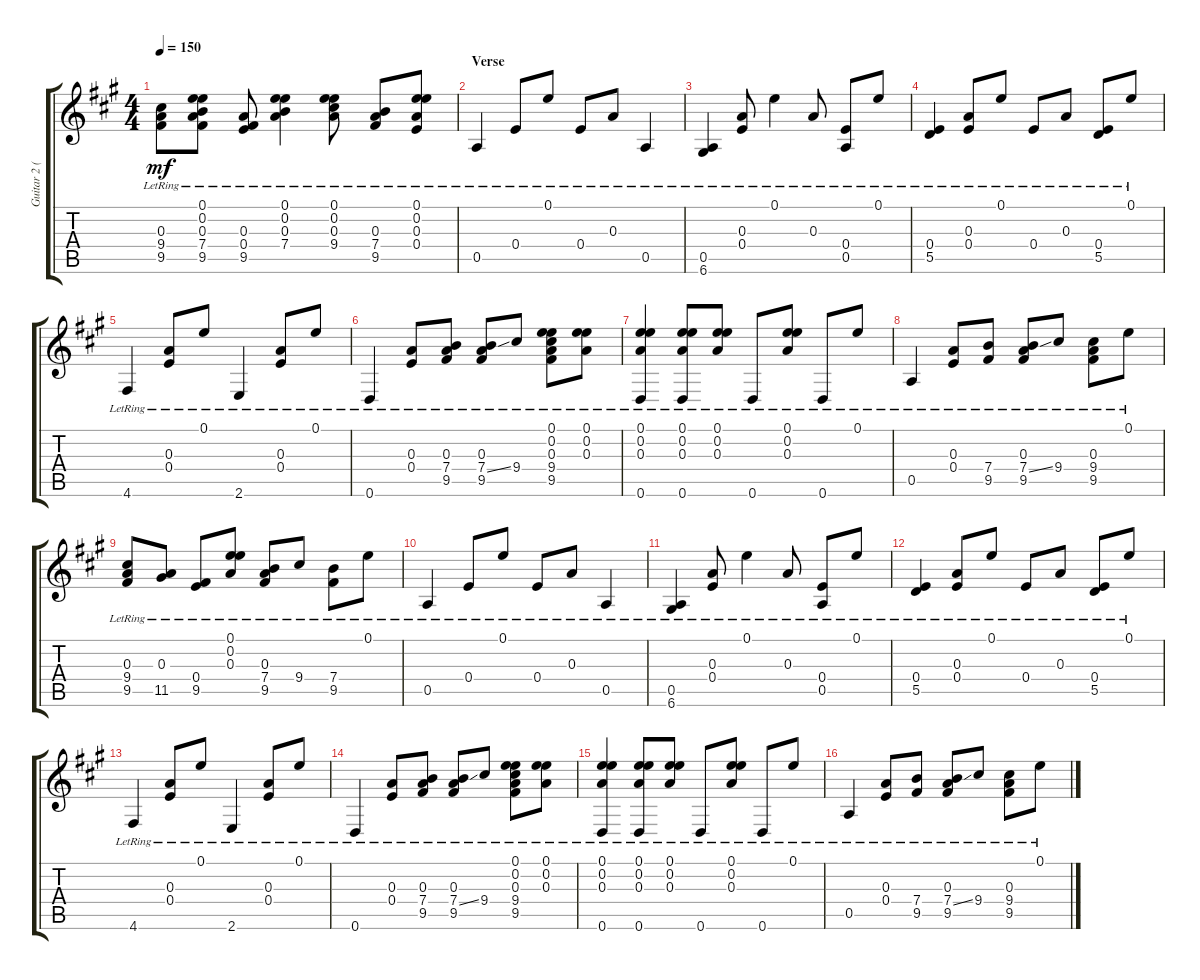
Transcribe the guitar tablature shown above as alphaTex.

\track ("Guitar 2 (DAEAEE)" "Guitar 2 (") {instrument acousticguitarsteel}
\staff {score tabs}
\tuning (E4 E4 A3 E3 A2 D2) {hide}
\ts (4 4)
\tempo 150
\clef g2
\ks a
(0.3{lr} 9.4{lr} 9.5{lr}).8{dy mf} (0.1{lr} 0.2{lr} 0.3{lr} 7.4{lr} 9.5{lr}).8 (0.3{lr} 0.4{lr} 9.5{lr}).8 (0.1{lr} 0.2{lr} 0.3{lr} 7.4{lr}).4 (0.1{lr} 0.2{lr} 0.3{lr} 9.4{lr}).8 (0.3{lr} 7.4{lr} 9.5{lr}).8 (0.1{lr} 0.2{lr} 0.3{lr} 0.4{lr}).8 |
\section ("" "Verse")
0.5{lr}.4 0.4{lr}.8 0.1{lr}.8 0.4{lr}.8 0.3{lr}.8 0.5{lr}.4 |
(0.5{lr} 6.6{lr}).4 (0.3{lr} 0.4{lr}).8 0.1{lr}.4 0.3{lr}.8 (0.4{lr} 0.5{lr}).8 0.1{lr}.8 |
(0.4{lr} 5.5{lr}).4 (0.3{lr} 0.4{lr}).8 0.1{lr}.8 0.4{lr}.8 0.3{lr}.8 (0.4{lr} 5.5{lr}).8 0.1{lr}.8 |
4.6{lr}.4 (0.3{lr} 0.4{lr}).8 0.1{lr}.8 2.6{lr}.4 (0.3{lr} 0.4{lr}).8 0.1{lr}.8 |
0.6{lr}.4 (0.3{lr} 0.4{lr}).8 (0.3{lr} 7.4{lr} 9.5{lr}).8 (0.3{lr} 7.4{ss} 9.5{lr}).8 9.4{lr}.8 (0.1{lr} 0.2{lr} 0.3{lr} 9.4{lr} 9.5{lr}).8 (0.1{lr} 0.2{lr} 0.3{lr}).8 |
(0.1{lr} 0.2{lr} 0.3{lr} 0.6{lr}).4 (0.1{lr} 0.2{lr} 0.3{lr} 0.6{lr}).8 (0.1{lr} 0.2{lr} 0.3{lr}).8 0.6{lr}.8 (0.1{lr} 0.2{lr} 0.3{lr}).8 0.6{lr}.8 0.1{lr}.8 |
0.5{lr}.4 (0.3{lr} 0.4{lr}).8 (7.4{lr} 9.5{lr}).8 (0.3{lr} 7.4{ss} 9.5{lr}).8 9.4{lr}.8 (0.3{lr} 9.4{lr} 9.5{lr}).8 0.1{lr}.8 |
(0.3{lr} 9.4{lr} 9.5{lr}).8 (0.3{lr} 11.5{lr}).8 (0.4{lr} 9.5{lr}).8 (0.1{lr} 0.2{lr} 0.3{lr}).8 (0.3{lr} 7.4{lr} 9.5{lr}).8 9.4{lr}.8 (7.4{lr} 9.5{lr}).8 0.1{lr}.8 |
0.5{lr}.4 0.4{lr}.8 0.1{lr}.8 0.4{lr}.8 0.3{lr}.8 0.5{lr}.4 |
(0.5{lr} 6.6{lr}).4 (0.3{lr} 0.4{lr}).8 0.1{lr}.4 0.3{lr}.8 (0.4{lr} 0.5{lr}).8 0.1{lr}.8 |
(0.4{lr} 5.5{lr}).4 (0.3{lr} 0.4{lr}).8 0.1{lr}.8 0.4{lr}.8 0.3{lr}.8 (0.4{lr} 5.5{lr}).8 0.1{lr}.8 |
4.6{lr}.4 (0.3{lr} 0.4{lr}).8 0.1{lr}.8 2.6{lr}.4 (0.3{lr} 0.4{lr}).8 0.1{lr}.8 |
0.6{lr}.4 (0.3{lr} 0.4{lr}).8 (0.3{lr} 7.4{lr} 9.5{lr}).8 (0.3{lr} 7.4{ss} 9.5{lr}).8 9.4{lr}.8 (0.1{lr} 0.2{lr} 0.3{lr} 9.4{lr} 9.5{lr}).8 (0.1{lr} 0.2{lr} 0.3{lr}).8 |
(0.1{lr} 0.2{lr} 0.3{lr} 0.6{lr}).4 (0.1{lr} 0.2{lr} 0.3{lr} 0.6{lr}).8 (0.1{lr} 0.2{lr} 0.3{lr}).8 0.6{lr}.8 (0.1{lr} 0.2{lr} 0.3{lr}).8 0.6{lr}.8 0.1{lr}.8 |
0.5{lr}.4 (0.3{lr} 0.4{lr}).8 (7.4{lr} 9.5{lr}).8 (0.3{lr} 7.4{ss} 9.5{lr}).8 9.4{lr}.8 (0.3{lr} 9.4{lr} 9.5{lr}).8 0.1{lr}.8
